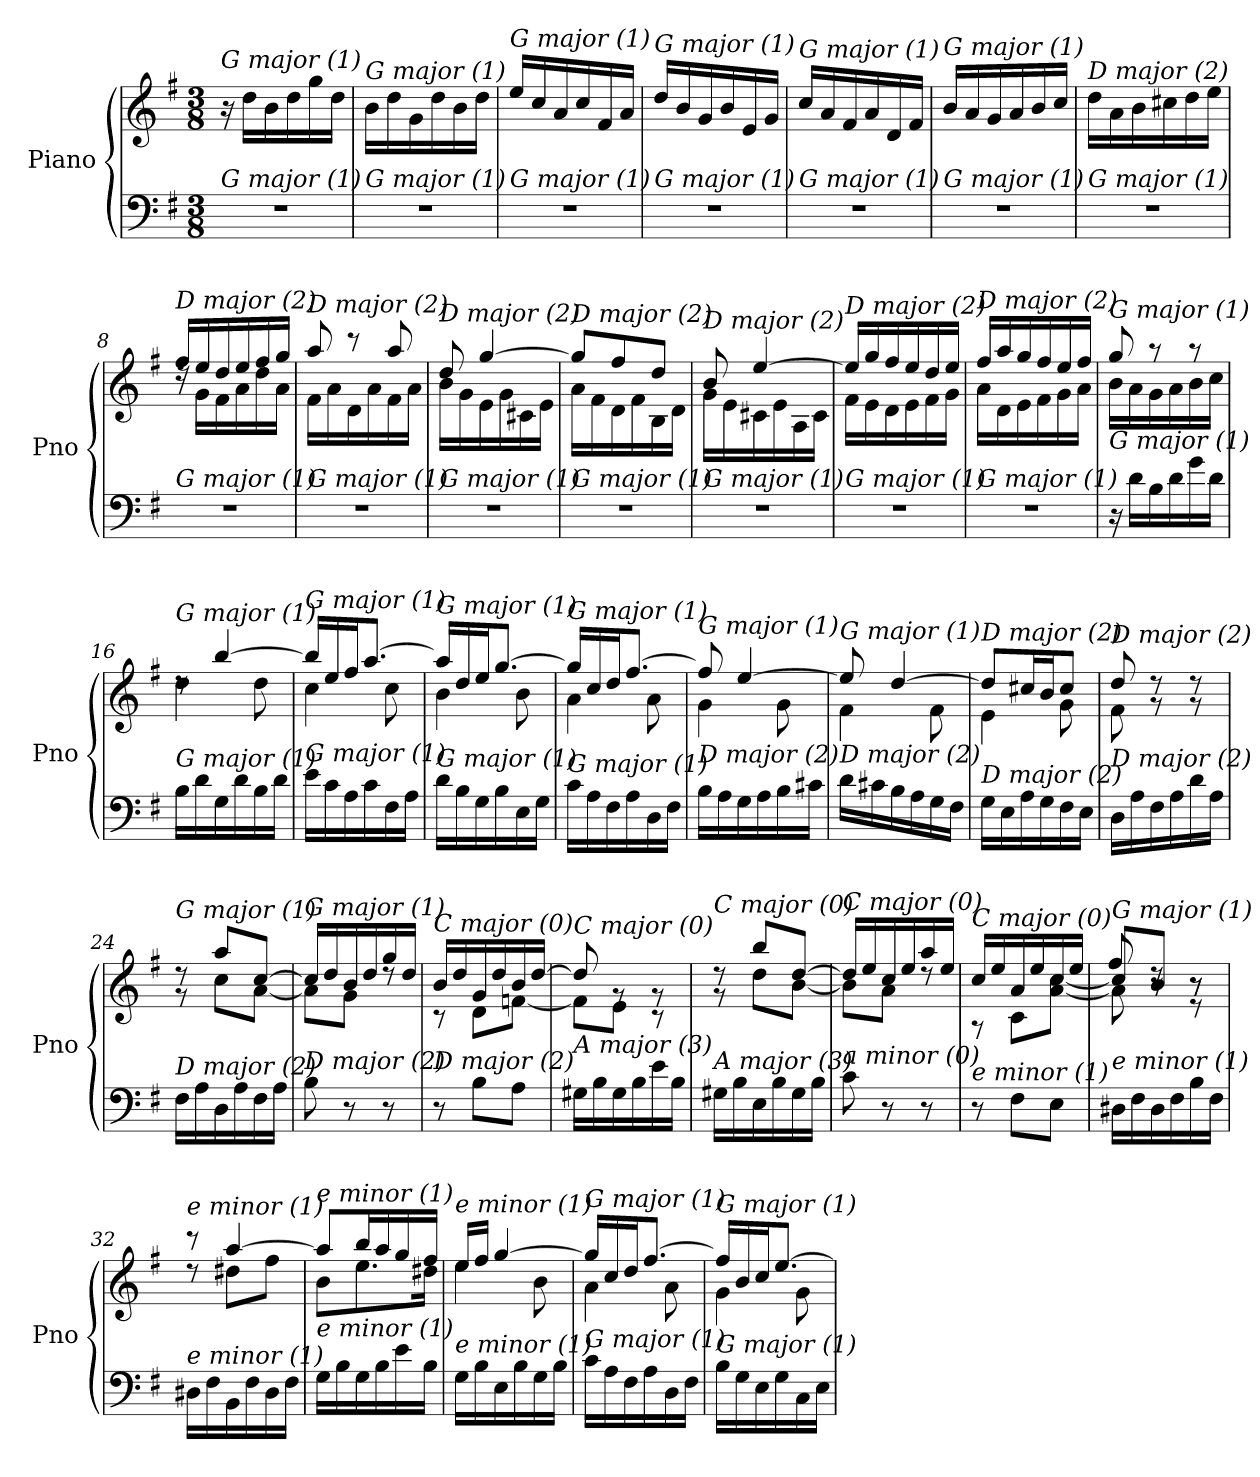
**kern	**kern
*part1	*part1
*staff2	*staff1
*I"Piano	*
*I'Pno	*
*clefF4	*clefG2
*k[f#]	*k[f#]
*M3/8	*M3/8
=1	=1
!	!LO:TX:i:t=G major (1)
!LO:TX:i:t=G major (1)	!
4.r	16r
.	16dd\LL
.	16b\
.	16dd\
.	16gg\
.	16dd\JJ
=2	=2
!	!LO:TX:i:t=G major (1)
!LO:TX:i:t=G major (1)	!
4.r	16b\LL
.	16dd\
.	16g\
.	16dd\
.	16b\
.	16dd\JJ
=3	=3
!	!LO:TX:i:t=G major (1)
!LO:TX:i:t=G major (1)	!
4.r	16ee/LL
.	16cc/
.	16a/
.	16cc/
.	16f#/
.	16a/JJ
=4	=4
!	!LO:TX:i:t=G major (1)
!LO:TX:i:t=G major (1)	!
4.r	16dd/LL
.	16b/
.	16g/
.	16b/
.	16e/
.	16g/JJ
=5	=5
!	!LO:TX:i:t=G major (1)
!LO:TX:i:t=G major (1)	!
4.r	16cc/LL
.	16a/
.	16f#/
.	16a/
.	16d/
.	16f#/JJ
=6	=6
!	!LO:TX:i:t=G major (1)
!LO:TX:i:t=G major (1)	!
4.r	16b/LL
.	16a/
.	16g/
.	16a/
.	16b/
.	16cc/JJ
!!LO:LB:g=z
=7	=7
!	!LO:TX:i:t=D major (2)
!LO:TX:i:t=G major (1)	!
4.r	16dd\LL
.	16a\
.	16b\
.	16cc#X\
.	16dd\
.	16ee\JJ
=8	=8
*	*^
!	!LO:TX:i:t=D major (2)	!
!LO:TX:i:t=G major (1)	!	!
4.r	16ff#/LL	16rdd
.	16ee/	16g\LL
.	16dd/	16f#\
.	16ee/	16a\
.	16ff#/	16dd\
.	16gg/JJ	16a\JJ
=9	=9	=9
!	!LO:TX:i:t=D major (2)	!
!LO:TX:i:t=G major (1)	!	!
4.r	8aa/	16f#\LL
.	.	16a\
.	8r	16d\
.	.	16a\
.	8aa/	16f#\
.	.	16a\JJ
=10	=10	=10
!	!LO:TX:i:t=D major (2)	!
!LO:TX:i:t=G major (1)	!	!
4.r	8dd/	16b\LL
.	.	16g\
.	[4gg/	16e\
.	.	16g\
.	.	16c#X\
.	.	16e\JJ
=11	=11	=11
!	!LO:TX:i:t=D major (2)	!
!LO:TX:i:t=G major (1)	!	!
4.r	8gg/L]	16a\LL
.	.	16f#\
.	8ff#/	16d\
.	.	16f#\
.	8dd/J	16B\
.	.	16d\JJ
=12	=12	=12
!	!LO:TX:i:t=D major (2)	!
!LO:TX:i:t=G major (1)	!	!
4.r	8b/	16g\LL
.	.	16e\
.	[4ee/	16c#X\
.	.	16e\
.	.	16A\
.	.	16c#\JJ
!!LO:LB:g=z	!!
=13	=13	=13
!	!LO:TX:i:t=D major (2)	!
!LO:TX:i:t=G major (1)	!	!
4.r	16ee/LL]	16f#\LL
.	16gg/	16e\
.	16ff#/	16d\
.	16ee/	16e\
.	16dd/	16f#\
.	16ee/JJ	16g\JJ
=14	=14	=14
!	!LO:TX:i:t=D major (2)	!
!LO:TX:i:t=G major (1)	!	!
4.r	16ff#/LL	16a\LL
.	16aa/	16d\
.	16gg/	16e\
.	16ff#/	16f#\
.	16ee/	16g\
.	16ff#/JJ	16a\JJ
=15	=15	=15
!	!LO:TX:i:t=G major (1)	!
!LO:TX:i:t=G major (1)	!	!
16r	8gg/	16b\LL
16d\LL	.	16a\
16B\	8r	16g\
16d\	.	16a\
16g\	8r	16b\
16d\JJ	.	16cc\JJ
=16	=16	=16
!	!LO:TX:i:t=G major (1)	!
!LO:TX:i:t=G major (1)	!	!
16B\LL	8rdd	4dd\
16d\	.	.
16G\	[4bb/	.
16d\	.	.
16B\	.	8dd\
16d\JJ	.	.
=17	=17	=17
!	!LO:TX:i:t=G major (1)	!
!LO:TX:i:t=G major (1)	!	!
16e\LL	16bb/LL]	4cc\
16c\	16ee/	.
16A\	16ff#/J	.
16c\	[8.aa/J	.
16F#\	.	8cc\
16A\JJ	.	.
=18	=18	=18
!	!LO:TX:i:t=G major (1)	!
!LO:TX:i:t=G major (1)	!	!
16d\LL	16aa/LL]	4b\
16B\	16dd/	.
16G\	16ee/J	.
16B\	[8.gg/J	.
16E\	.	8b\
16G\JJ	.	.
!!LO:LB:g=z	!!
=19	=19	=19
!	!LO:TX:i:t=G major (1)	!
!LO:TX:i:t=G major (1)	!	!
16c\LL	16gg/LL]	4a\
16A\	16cc/	.
16F#\	16dd/J	.
16A\	[8.ff#/J	.
16D\	.	8a\
16F#\JJ	.	.
=20	=20	=20
!	!LO:TX:i:t=G major (1)	!
!LO:TX:i:t=D major (2)	!	!
16B\LL	8ff#/]	4g\
16A\	.	.
16G\	[4ee/	.
16A\	.	.
16B\	.	8g\
16c#X\JJ	.	.
=21	=21	=21
!	!LO:TX:i:t=G major (1)	!
!LO:TX:i:t=D major (2)	!	!
16d\LL	8ee/]	4f#\
16c#X\	.	.
16B\	[4dd/	.
16A\	.	.
16G\	.	8f#\
16F#\JJ	.	.
=22	=22	=22
!	!LO:TX:i:t=D major (2)	!
!LO:TX:i:t=D major (2)	!	!
16G\LL	8dd/L]	4e\
16E\	.	.
16A\	16cc#X/L	.
16G\	16b/J	.
16F#\	8cc#/J	8g\
16E\JJ	.	.
=23	=23	=23
!	!LO:TX:i:t=D major (2)	!
!LO:TX:i:t=D major (2)	!	!
16D\LL	8dd/	8f#\
16A\	.	.
16F#\	8rg	8rdd
16A\	.	.
16d\	8rg	8rdd
16A\JJ	.	.
=24	=24	=24
!	!LO:TX:i:t=G major (1)	!
!LO:TX:i:t=D major (2)	!	!
16F#\LL	8rg	8rdd
16A\	.	.
16D\	8aa/L	8cc\L
16A\	.	.
16F#\	[8cc/J	[8a\J
16A\JJ	.	.
!!LO:LB:g=z	!!
=25	=25	=25
!	!LO:TX:i:t=G major (1)	!
!LO:TX:i:t=D major (2)	!	!
8B\	16cc/LL]	8a\L]
.	16dd/	.
8r	16b/	8g\J
.	16dd/	.
8r	16gg/	8rdd
.	16dd/JJ	.
=26	=26	=26
!	!LO:TX:i:t=C major (0)	!
!LO:TX:i:t=D major (2)	!	!
8r	16b/LL	8r
.	16dd/	.
8B\L	16g/	8d\L
.	16dd/	.
8A\J	16b/	[8fn\J
.	[16dd/JJ	.
=27	=27	=27
!	!LO:TX:i:t=C major (0)	!
!LO:TX:i:t=A major (3)	!	!
16G#X\LL	8dd/]	8f\L]
16B\	.	.
16G#\	8rg	8e\J
16B\	.	.
16e\	8rg	8r
16B\JJ	.	.
=28	=28	=28
!	!LO:TX:i:t=C major (0)	!
!LO:TX:i:t=A major (3)	!	!
16G#X\LL	8rg	8rdd
16B\	.	.
16E\	8bb/L	8dd\L
16B\	.	.
16G#\	[8dd/J	[8b\J
16B\JJ	.	.
=29	=29	=29
!	!LO:TX:i:t=C major (0)	!
!LO:TX:i:t=a minor (0)	!	!
8c\	16dd/LL]	8b\L]
.	16ee/	.
8r	16cc/	8a\J
.	16ee/	.
8r	16aa/	8rdd
.	16ee/JJ	.
=30	=30	=30
!	!LO:TX:i:t=C major (0)	!
!LO:TX:i:t=e minor (1)	!	!
8r	16cc/LL	8r
.	16ee/	.
8F#\L	16a/	8c\L
.	16ee/	.
8E\J	16cc/	[8a\ [8cc\J
.	16ee/JJ	.
!!LO:PB:g=z
=31	=31	=31
*	*	*^
!	!LO:TX:i:t=G major (1)	!	!
!LO:TX:i:t=e minor (1)	!	!	!
16D#X\LL	8cc/L]	8a\]	8ff#/
16F#\	.	.	.
16D#\	8b/J	8r	8rdd
16F#\	.	.	.
16B\	8re	8r	8r
16F#\JJ	.	.	.
*	*	*v	*v
=32	=32	=32
!	!LO:TX:i:t=e minor (1)	!
!LO:TX:i:t=e minor (1)	!	!
16D#X\LL	8r	8rdd
16F#\	.	.
16BB\	[4aa/	8dd#X\L
16F#\	.	.
16D#\	.	8ff#\J
16F#\JJ	.	.
=33	=33	=33
!	!LO:TX:i:t=e minor (1)	!
!LO:TX:i:t=e minor (1)	!	!
16G\LL	8aa/L]	8b\L
16B\	.	.
16G\	16bb/L	8.ee\
16B\	16aa/	.
16e\	16gg/	.
16B\JJ	16ff#/JJ	16dd#X\Jk
=34	=34	=34
!	!LO:TX:i:t=e minor (1)	!
!LO:TX:i:t=e minor (1)	!	!
16G\LL	16ee/LL	4ee\
16B\	16ff#/JJ	.
16E\	[4gg/	.
16B\	.	.
16G\	.	8b\
16B\JJ	.	.
=35	=35	=35
!	!LO:TX:i:t=G major (1)	!
!LO:TX:i:t=G major (1)	!	!
16c\LL	16gg/LL]	4a\
16A\	16cc/	.
16F#\	16dd/J	.
16A\	[8.ff#/J	.
16D\	.	8a\
16F#\JJ	.	.
=36	=36	=36
!	!LO:TX:i:t=G major (1)	!
!LO:TX:i:t=G major (1)	!	!
16B\LL	16ff#/LL]	4g\
16G\	16b/	.
16E\	16cc/J	.
16G\	[8.ee/J	.
16C\	.	8g\
16E\JJ	.	.
*	*v	*v
=	=
*-	*-
